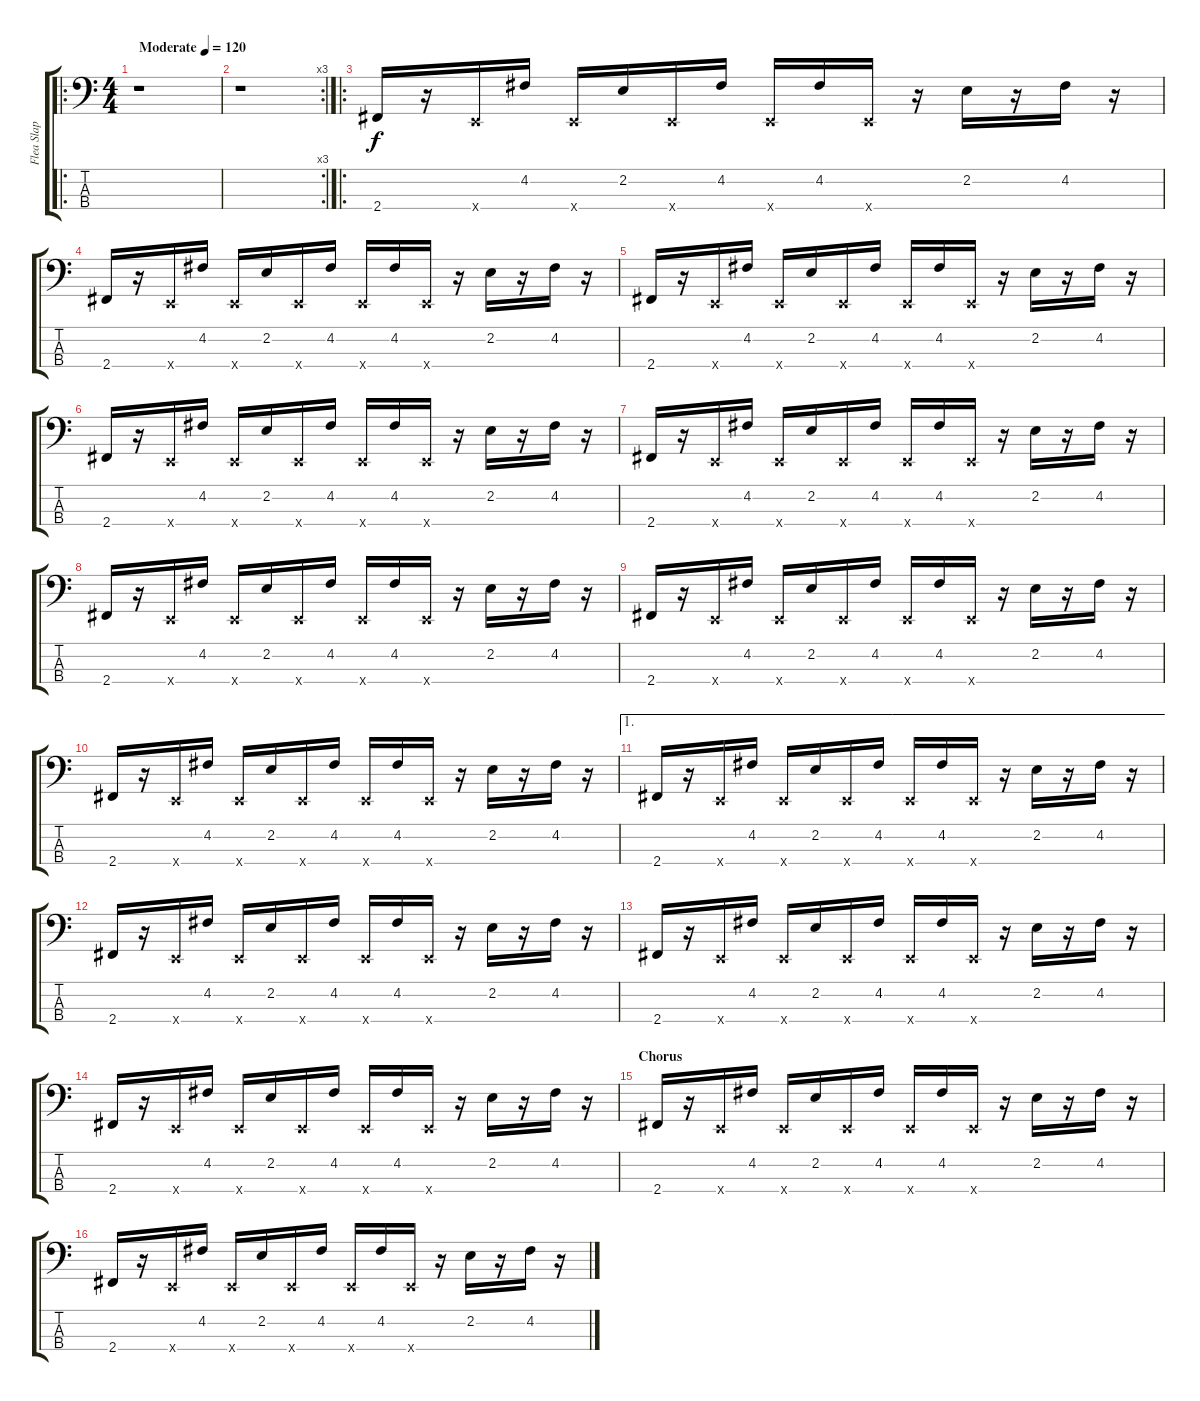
\track ("Flea Slap" "Flea Slap") {instrument slapbass1}
\staff {score tabs}
\tuning (G2 D2 A1 E1) {hide}
\ro
\ts (4 4)
\tempo (120 "Moderate")
\clef f4
\ks c
r.1{dy f instrument slapbass1} |
\rc 3
r.1 |
\ro
2.4.16 r.16 0.4{x}.16 4.2.16 0.4{x}.16 2.2.16 0.4{x}.16 4.2.16 0.4{x}.16 4.2.16 0.4{x}.16 r.16 2.2.16 r.16 4.2.16 r.16 |
2.4.16 r.16 0.4{x}.16 4.2.16 0.4{x}.16 2.2.16 0.4{x}.16 4.2.16 0.4{x}.16 4.2.16 0.4{x}.16 r.16 2.2.16 r.16 4.2.16 r.16 |
2.4.16 r.16 0.4{x}.16 4.2.16 0.4{x}.16 2.2.16 0.4{x}.16 4.2.16 0.4{x}.16 4.2.16 0.4{x}.16 r.16 2.2.16 r.16 4.2.16 r.16 |
2.4.16 r.16 0.4{x}.16 4.2.16 0.4{x}.16 2.2.16 0.4{x}.16 4.2.16 0.4{x}.16 4.2.16 0.4{x}.16 r.16 2.2.16 r.16 4.2.16 r.16 |
2.4.16 r.16 0.4{x}.16 4.2.16 0.4{x}.16 2.2.16 0.4{x}.16 4.2.16 0.4{x}.16 4.2.16 0.4{x}.16 r.16 2.2.16 r.16 4.2.16 r.16 |
2.4.16 r.16 0.4{x}.16 4.2.16 0.4{x}.16 2.2.16 0.4{x}.16 4.2.16 0.4{x}.16 4.2.16 0.4{x}.16 r.16 2.2.16 r.16 4.2.16 r.16 |
2.4.16 r.16 0.4{x}.16 4.2.16 0.4{x}.16 2.2.16 0.4{x}.16 4.2.16 0.4{x}.16 4.2.16 0.4{x}.16 r.16 2.2.16 r.16 4.2.16 r.16 |
2.4.16 r.16 0.4{x}.16 4.2.16 0.4{x}.16 2.2.16 0.4{x}.16 4.2.16 0.4{x}.16 4.2.16 0.4{x}.16 r.16 2.2.16 r.16 4.2.16 r.16 |
\ae 1
2.4.16 r.16 0.4{x}.16 4.2.16 0.4{x}.16 2.2.16 0.4{x}.16 4.2.16 0.4{x}.16 4.2.16 0.4{x}.16 r.16 2.2.16 r.16 4.2.16 r.16 |
2.4.16 r.16 0.4{x}.16 4.2.16 0.4{x}.16 2.2.16 0.4{x}.16 4.2.16 0.4{x}.16 4.2.16 0.4{x}.16 r.16 2.2.16 r.16 4.2.16 r.16 |
2.4.16 r.16 0.4{x}.16 4.2.16 0.4{x}.16 2.2.16 0.4{x}.16 4.2.16 0.4{x}.16 4.2.16 0.4{x}.16 r.16 2.2.16 r.16 4.2.16 r.16 |
2.4.16 r.16 0.4{x}.16 4.2.16 0.4{x}.16 2.2.16 0.4{x}.16 4.2.16 0.4{x}.16 4.2.16 0.4{x}.16 r.16 2.2.16 r.16 4.2.16 r.16 |
\section ("" "Chorus")
2.4.16 r.16 0.4{x}.16 4.2.16 0.4{x}.16 2.2.16 0.4{x}.16 4.2.16 0.4{x}.16 4.2.16 0.4{x}.16 r.16 2.2.16 r.16 4.2.16 r.16 |
2.4.16 r.16 0.4{x}.16 4.2.16 0.4{x}.16 2.2.16 0.4{x}.16 4.2.16 0.4{x}.16 4.2.16 0.4{x}.16 r.16 2.2.16 r.16 4.2.16 r.16
